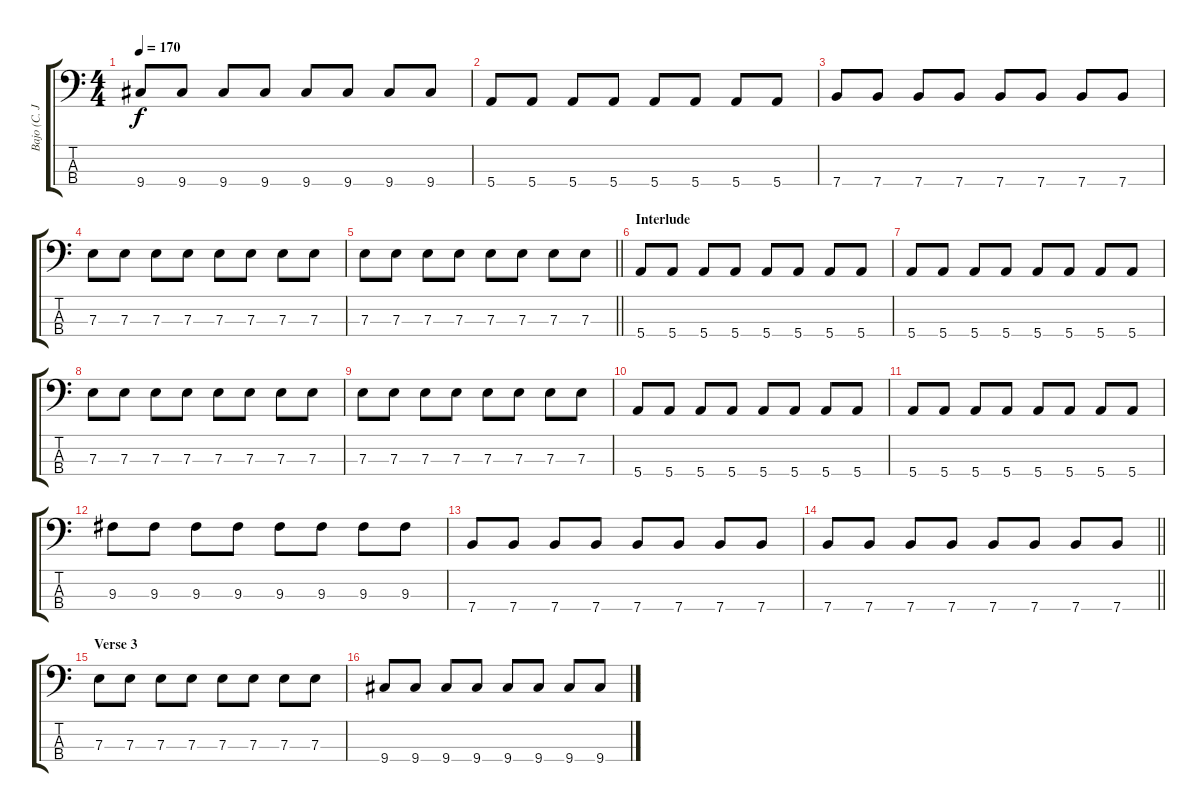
\track ("Bajo (C. Jay)" "Bajo (C. J") {instrument electricbassfinger}
\staff {score tabs}
\tuning (G2 D2 A1 E1) {hide}
\ts (4 4)
\tempo 170
\clef f4
\ks c
9.4.8{dy f} 9.4.8 9.4.8 9.4.8 9.4.8 9.4.8 9.4.8 9.4.8 |
5.4.8 5.4.8 5.4.8 5.4.8 5.4.8 5.4.8 5.4.8 5.4.8 |
7.4.8 7.4.8 7.4.8 7.4.8 7.4.8 7.4.8 7.4.8 7.4.8 |
7.3.8 7.3.8 7.3.8 7.3.8 7.3.8 7.3.8 7.3.8 7.3.8 |
\barLineRight lightlight
7.3.8 7.3.8 7.3.8 7.3.8 7.3.8 7.3.8 7.3.8 7.3.8 |
\section ("" "Interlude")
5.4.8 5.4.8 5.4.8 5.4.8 5.4.8 5.4.8 5.4.8 5.4.8 |
5.4.8 5.4.8 5.4.8 5.4.8 5.4.8 5.4.8 5.4.8 5.4.8 |
7.3.8 7.3.8 7.3.8 7.3.8 7.3.8 7.3.8 7.3.8 7.3.8 |
7.3.8 7.3.8 7.3.8 7.3.8 7.3.8 7.3.8 7.3.8 7.3.8 |
5.4.8 5.4.8 5.4.8 5.4.8 5.4.8 5.4.8 5.4.8 5.4.8 |
5.4.8 5.4.8 5.4.8 5.4.8 5.4.8 5.4.8 5.4.8 5.4.8 |
9.3.8 9.3.8 9.3.8 9.3.8 9.3.8 9.3.8 9.3.8 9.3.8 |
7.4.8 7.4.8 7.4.8 7.4.8 7.4.8 7.4.8 7.4.8 7.4.8 |
\barLineRight lightlight
7.4.8 7.4.8 7.4.8 7.4.8 7.4.8 7.4.8 7.4.8 7.4.8 |
\section ("" "Verse 3")
7.3.8 7.3.8 7.3.8 7.3.8 7.3.8 7.3.8 7.3.8 7.3.8 |
9.4.8 9.4.8 9.4.8 9.4.8 9.4.8 9.4.8 9.4.8 9.4.8
